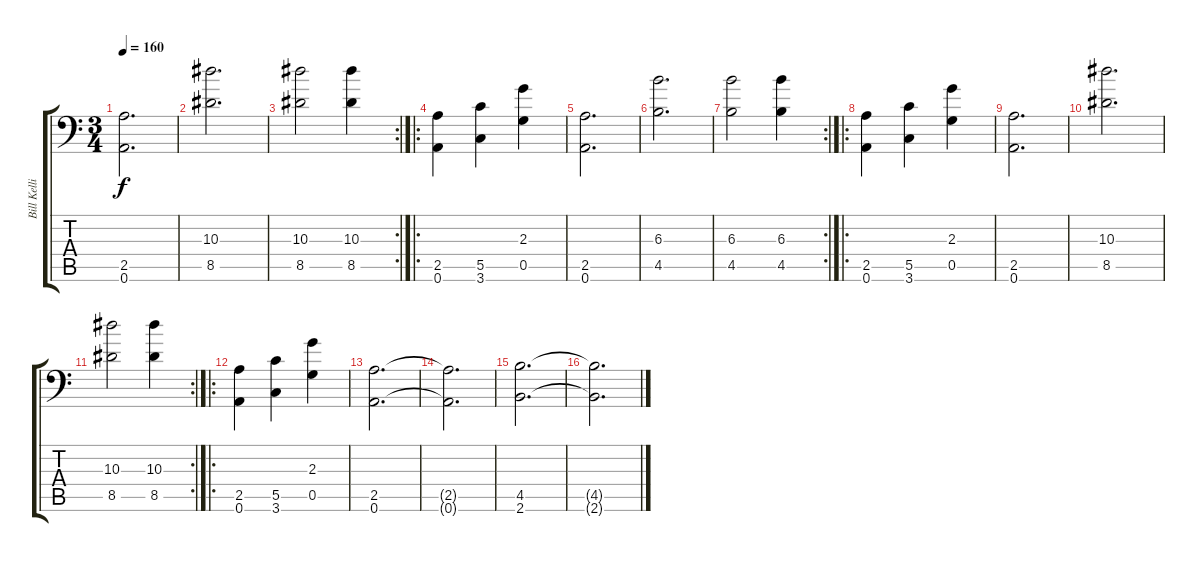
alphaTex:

\track ("Bill Kelliher" "Bill Kelli") {instrument distortionguitar}
\staff {score tabs}
\tuning (D4 A3 F3 C3 G2 A1) {hide}
\ts (3 4)
\tempo 160
\clef f4
\ks c
(2.5 0.6).2{d dy f} |
(10.3 8.5).2{d} |
\rc 2
(10.3 8.5).2 (10.3 8.5).4 |
\ro
(2.5 0.6).4 (5.5 3.6).4 (2.3 0.5).4 |
(2.5 0.6).2{d} |
(6.3 4.5).2{d} |
\rc 2
(6.3 4.5).2 (6.3 4.5).4 |
\ro
(2.5 0.6).4 (5.5 3.6).4 (2.3 0.5).4 |
(2.5 0.6).2{d} |
(10.3 8.5).2{d} |
\rc 2
(10.3 8.5).2 (10.3 8.5).4 |
\ro
(2.5 0.6).4 (5.5 3.6).4 (2.3 0.5).4 |
(2.5 0.6).2{d} |
(2.5{t} 0.6{t}).2{d} |
(4.5 2.6).2{d} |
(4.5{t} 2.6{t}).2{d}
